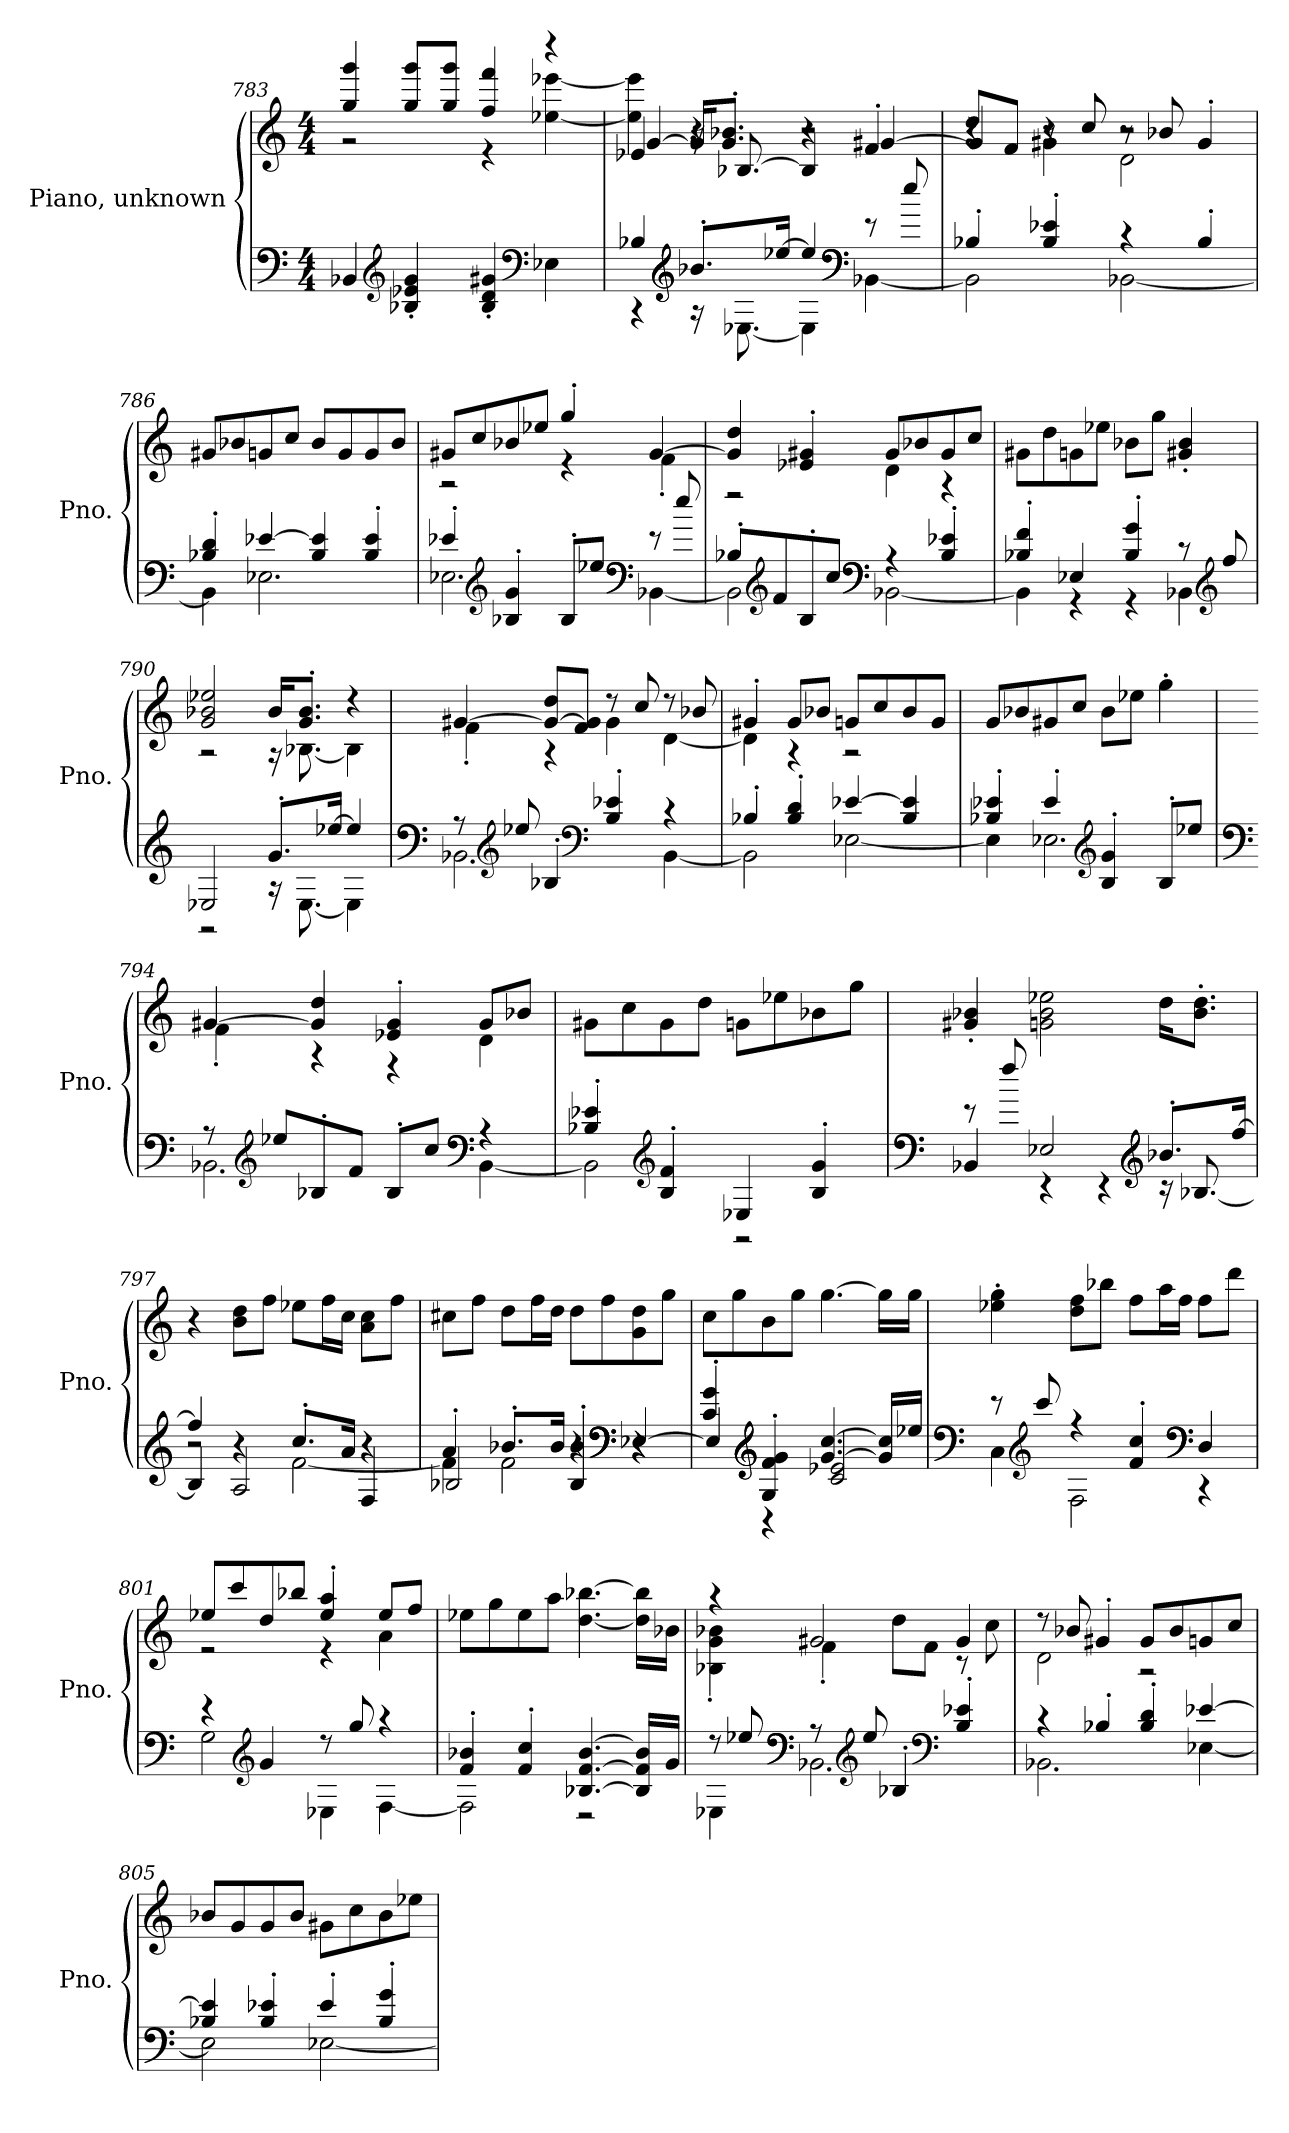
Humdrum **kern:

**kern	**kern
*part1	*part1
*staff2	*staff1
*I"Piano, unknown	*
*I'Pno.	*
*clefF4	*clefG2
*k[]	*k[]
*M4/4	*M4/4
=783	=783
*	*^
4BB-X/	4gg/ 4ggg/	2r
*clefG2	*	*
4B-X/' 4e-X/' 4g/'	8gg/ 8ggg/L	.
.	8gg/ 8ggg/J	.
4B-/' 4d/' 4g#X/'	4ff/ 4fff/	4r
*clefF4	*	*
4E-X\	4r	[4ee-X\ [4eee-X\
!!LO:LB:g=z
=784	=784	=784
*^	*	*^
4B-X/	4r	4e-X/	4ee-\] 4eee-\]	[4g/
*clefG2	*	*	*	*
8.b-X'/L	16r	16r	4r	16g/KL]
.	[8.E-X\	[8.B-X/	.	8.g/' 8.b-X/'J
[16ee-X/Jk	.	.	.	.
4ee-/]	4E-\]	4B-/]	2r	4r
*clefF4	*	*	*	*
8r	[4BB-X\	4f'/	.	[4g#X/
8ee-/	.	.	.	.
=785	=785	=785	=785	=785
4B-X'/	2BB-\]	8dd/L	4r	4g#/]
.	.	8f/J	.	.
4B-/' 4e-X/'	.	8r	4g#X\	4r
.	.	8cc/	.	.
4r	[2BB-X\	8r	2d\	2r
.	.	8b-X/	.	.
4B-'/	.	4g#'/	.	.
*	*	*v	*v	*v
=786	=786	=786
4B-X/' 4d/'	4BB-\]	8g#X/L
.	.	8b-X/
[4e-X/	2.E-X\	8gn/
.	.	8cc/J
4B-/ 4e-/]	.	8b-/L
.	.	8g/
4B-/' 4e-/'	.	8g/
.	.	8b-/J
!!LO:LB:g=z
=787	=787	=787
*	*	*^
4e-X'/	2.E-X\	8g#X/L	2r
.	.	8cc/	.
*clefG2	*	*	*
4B-X/' 4g/'	.	8b-X/	.
.	.	8ee-X/J	.
8B-'/L	.	4gg'/	4r
8ee-X/J	.	.	.
*clefF4	*	*	*
8r	[4BB-X\	[4g#/	4f'\
8ee-/	.	.	.
=788	=788	=788	=788
8B-X'/L	2BB-\]	4g#/] 4dd/	2r
*clefG2	*	*	*
8f/	.	.	.
8B-'/	.	4e-X/' 4g#X/'	.
8cc/J	.	.	.
*clefF4	*	*	*
4r	[2BB-X\	8g#/L	4d\
.	.	8b-X/	.
4B-/' 4e-X/'	.	8g#/	4r
.	.	8cc/J	.
*	*	*v	*v
=789	=789	=789
4B-X/' 4f/'	4BB-\]	8g#X\L
.	.	8dd\
4E-X/	4r	8gn\
.	.	8ee-X\J
4B-/' 4g/'	4r	8b-X\L
.	.	8gg\J
8r	4BB-X\	4g#X/' 4b-/'
*clefG2	*	*
8ff/	.	.
!!LO:LB:g=z
=790	=790	=790
*	*	*^
2E-X/	2r	2g/ 2b-X/ 2ee-X/	2r
8.g'/L	16r	16b-/KL	16r
.	[8.E-\	8.g/' 8.b-/'J	[8.B-X\
[16ee-X/Jk	.	.	.
4ee-/]	4E-\]	4r	4B-\]
=791	=791	=791	=791
*clefF4	*	*	*
8r	2.BB-X\	[4g#X/	4f'\
*clefG2	*	*	*
8ee-X/	.	.	.
4B-X'/	.	8g#/_ 8dd/L	4r
.	.	8f/ 8g#/]J	.
*clefF4	*	*	*
4B-/' 4e-X/'	.	8r	4g#\
.	.	8cc/	.
4r	[4BB-\	8r	[4d\
.	.	8b-X/	.
=792	=792	=792	=792
4B-X'/	2BB-\]	4g#X'/	4d\]
4B-/' 4d/'	.	8g#/L	4r
.	.	8b-X/J	.
[4e-X/	[2E-X\	8gn/L	2r
.	.	8cc/	.
4B-/ 4e-/]	.	8b-/	.
.	.	8g/J	.
*	*	*v	*v
!!LO:PB:g=z
=793	=793	=793
4B-X/' 4e-X/'	4E-\]	8g/L
.	.	8b-X/
4e-'/	2.E-X\	8g#X/
.	.	8cc/J
*clefG2	*	*
4B-/' 4g/'	.	8b-\L
.	.	8ee-X\J
8B-'/L	.	4gg'\
8ee-X/J	.	.
=794	=794	=794
*clefF4	*	*
*	*	*^
8r	2.BB-X\	[4g#X/	4f'\
*clefG2	*	*	*
8ee-X/L	.	.	.
8B-X'/	.	4g#/] 4dd/	4r
8f/J	.	.	.
8B-'/L	.	4e-X/' 4g#/'	4r
8cc/J	.	.	.
*clefF4	*	*	*
4r	[4BB-\	8g#/L	4d\
.	.	8b-X/J	.
*	*	*v	*v
=795	=795	=795
4B-X/' 4e-X/'	2BB-\]	8g#X\L
.	.	8cc\
*clefG2	*	*
4B-/' 4f/'	.	8g#\
.	.	8dd\J
4E-X/	2r	8gn\L
.	.	8ee-X\
4B-/' 4g/'	.	8b-X\
.	.	8gg\J
!!LO:LB:g=z
=796	=796	=796
*clefF4	*	*
8r	4BB-X/	4g#X/' 4b-X/'
8ff/	.	.
2E-X/	4r	2gn\ 2b-\ 2ee-X\
.	4r	.
*clefG2	*	*
8.b-X'/L	16r	16dd\KL
.	[8.B-X/	8.b-\' 8.dd\'J
[16ff/Jk	.	.
=797	=797	=797
*	*^	*
4ff/]	2r	4B-/]	4r
4r	.	2A/	8b\ 8dd\L
.	.	.	8ff\J
8.cc'/L	[2f\	.	8ee-X\L
.	.	.	16ff\L
16a/Jk	.	.	16cc\JJ
4F/	.	4r	8a\ 8cc\L
.	.	.	8ff\J
=798	=798	=798	=798
4a'/	4f\]	2B-X/	8cc#X\L
.	.	.	8ff\J
8.b-X'/L	2f\	.	8dd\L
.	.	.	16ff\L
16b-/Jk	.	.	16dd\JJ
4B-/' 4b-/'	.	4r	8dd\L
.	.	.	8ff\
*clefF4	*	*	*
4r	4r	[4E-X/	8g\ 8dd\
.	.	.	8gg\J
*	*v	*v	*
!!LO:LB:g=z
=799	=799	=799
4c/' 4g/'	4E-/]	8cc\L
.	.	8gg\
*clefG2	*	*
4G/' 4f/' 4g/'	4r	8b\
.	.	8gg\J
[4.g/ [4.cc/	2c/ 2e-X/	[4.gg\
16g/] 16cc/]LL	.	16gg\LL]
16ee-X/JJ	.	16gg\JJ
=800	=800	=800
*clefF4	*	*
8r	4C\	4ee-X\' 4gg\'
*clefG2	*	*
8ccc/	.	.
4r	2F\	8dd\ 8ff\L
.	.	8bb-X\J
4f/' 4cc/'	.	8ff\L
.	.	16aa\L
.	.	16ff\JJ
*clefF4	*	*
4D/	4r	8ff\L
.	.	8ddd\J
=801	=801	=801
*	*	*^
4r	2G\	8ee-X/L	2r
.	.	8ccc/	.
*clefG2	*	*	*
4g/	.	8dd/	.
.	.	8bb-X/J	.
8r	4E-X\	4ee-/' 4aa/'	4r
8gg/	.	.	.
4r	[4F\	8ee-/L	4a\
.	.	8ff/J	.
*	*	*v	*v
!!LO:LB:g=z
=802	=802	=802
4f/' 4b-X/'	2F\]	8ee-X\L
.	.	8gg\
4f/' 4cc/'	.	8ee-\
.	.	8aa\J
[4.B-X/ [4.f/ [4.b-/	2r	[4.dd\ [4.bb-X\
16B-/] 16f/] 16b-/]LL	.	16dd\] 16bb-\]LL
16g/JJ	.	16b-X\JJ
=803	=803	=803
*	*	*^
8r	4E-X\	4r	4B-X\' 4g\' 4b-X\'
8ee-X/	.	.	.
*clefF4	*	*	*
8r	2.BB-X\	2g#X/	4f'\
*clefG2	*	*	*
8ee-/	.	.	.
4B-X'/	.	.	8dd\L
.	.	.	8f\J
*clefF4	*	*	*
4B-/' 4e-X/'	.	4g#/	8r
.	.	.	8cc\
=804	=804	=804	=804
4r	2.BB-X\	8r	2d\
.	.	8b-X/	.
4B-X'/	.	4g#X'/	.
4B-/' 4d/'	.	8g#/L	2r
.	.	8b-/	.
[4e-X/	[4E-X\	8gn/	.
.	.	8cc/J	.
*	*	*v	*v
!!LO:LB:g=z
=805	=805	=805
4B-X/ 4e-/]	2E-\]	8b-X/L
.	.	8g/
4B-/' 4e-X/'	.	8g/
.	.	8b-/J
4e-'/	[2E-X\	8g#X\L
.	.	8cc\
4B-/' 4g/'	.	8b-\
.	.	8ee-X\J
*v	*v	*
=	=
*-	*-
